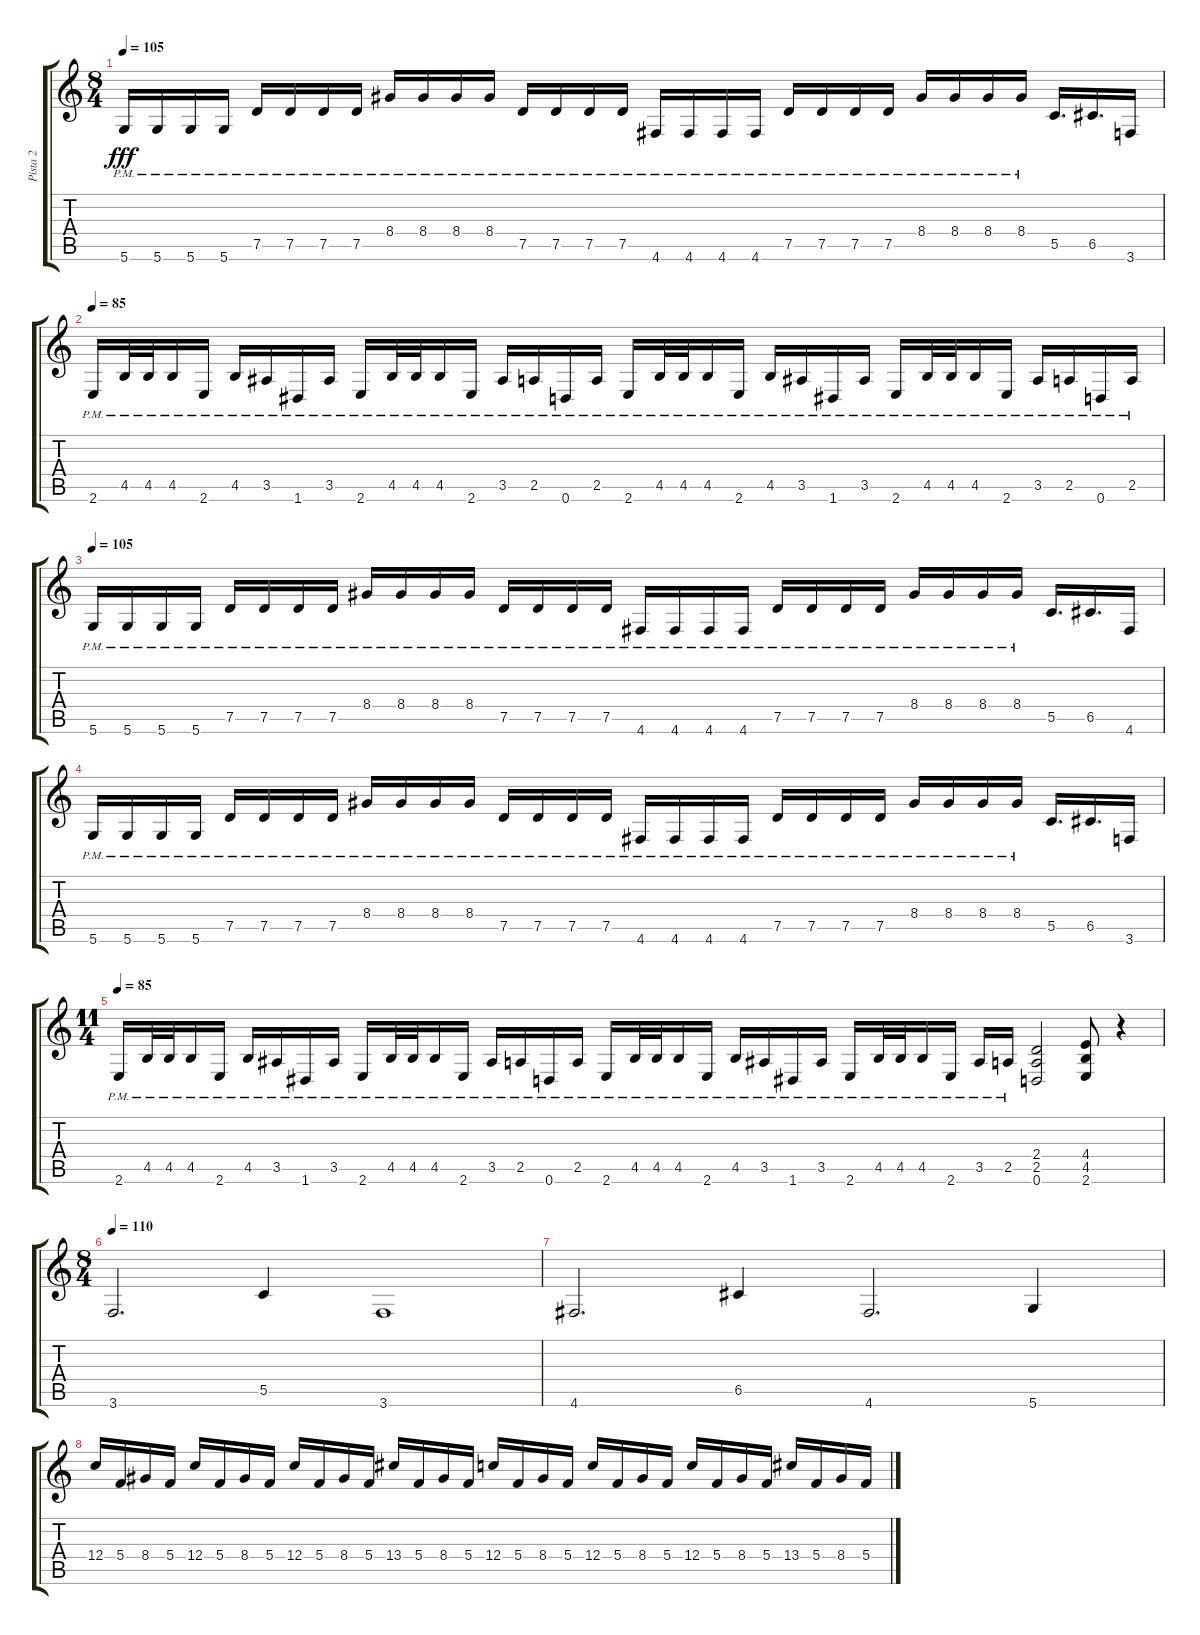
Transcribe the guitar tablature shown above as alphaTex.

\track ("Pista 2" "Pista 2") {instrument distortionguitar}
\staff {score tabs}
\tuning (D4 A3 F3 C3 G2 D2) {hide}
\ts (8 4)
\tempo 105
\clef g2
\ks c
5.6{pm}.16{dy fff} 5.6{pm}.16 5.6{pm}.16 5.6{pm}.16 7.5{pm}.16 7.5{pm}.16 7.5{pm}.16 7.5{pm}.16 8.4{pm}.16 8.4{pm}.16 8.4{pm}.16 8.4{pm}.16 7.5{pm}.16 7.5{pm}.16 7.5{pm}.16 7.5{pm}.16 4.6{pm}.16 4.6{pm}.16 4.6{pm}.16 4.6{pm}.16 7.5{pm}.16 7.5{pm}.16 7.5{pm}.16 7.5{pm}.16 8.4{pm}.16 8.4{pm}.16 8.4{pm}.16 8.4{pm}.16 5.5.16{d} 6.5.16{d} 3.6.16 |
\tempo 85
2.6{pm}.16 4.5{pm}.32 4.5{pm}.32 4.5{pm}.16 2.6{pm}.16 4.5{pm}.16 3.5{pm}.16 1.6{pm}.16 3.5{pm}.16 2.6{pm}.16 4.5{pm}.32 4.5{pm}.32 4.5{pm}.16 2.6{pm}.16 3.5{pm}.16 2.5{pm}.16 0.6{pm}.16 2.5{pm}.16 2.6{pm}.16 4.5{pm}.32 4.5{pm}.32 4.5{pm}.16 2.6{pm}.16 4.5{pm}.16 3.5{pm}.16 1.6{pm}.16 3.5{pm}.16 2.6{pm}.16 4.5{pm}.32 4.5{pm}.32 4.5{pm}.16 2.6{pm}.16 3.5{pm}.16 2.5{pm}.16 0.6{pm}.16 2.5{pm}.16 |
\tempo 105
5.6{pm}.16 5.6{pm}.16 5.6{pm}.16 5.6{pm}.16 7.5{pm}.16 7.5{pm}.16 7.5{pm}.16 7.5{pm}.16 8.4{pm}.16 8.4{pm}.16 8.4{pm}.16 8.4{pm}.16 7.5{pm}.16 7.5{pm}.16 7.5{pm}.16 7.5{pm}.16 4.6{pm}.16 4.6{pm}.16 4.6{pm}.16 4.6{pm}.16 7.5{pm}.16 7.5{pm}.16 7.5{pm}.16 7.5{pm}.16 8.4{pm}.16 8.4{pm}.16 8.4{pm}.16 8.4{pm}.16 5.5.16{d} 6.5.16{d} 4.6.16 |
5.6{pm}.16 5.6{pm}.16 5.6{pm}.16 5.6{pm}.16 7.5{pm}.16 7.5{pm}.16 7.5{pm}.16 7.5{pm}.16 8.4{pm}.16 8.4{pm}.16 8.4{pm}.16 8.4{pm}.16 7.5{pm}.16 7.5{pm}.16 7.5{pm}.16 7.5{pm}.16 4.6{pm}.16 4.6{pm}.16 4.6{pm}.16 4.6{pm}.16 7.5{pm}.16 7.5{pm}.16 7.5{pm}.16 7.5{pm}.16 8.4{pm}.16 8.4{pm}.16 8.4{pm}.16 8.4{pm}.16 5.5.16{d} 6.5.16{d} 3.6.16 |
\ts (11 4)
\tempo 85
2.6{pm}.16 4.5{pm}.32 4.5{pm}.32 4.5{pm}.16 2.6{pm}.16 4.5{pm}.16 3.5{pm}.16 1.6{pm}.16 3.5{pm}.16 2.6{pm}.16 4.5{pm}.32 4.5{pm}.32 4.5{pm}.16 2.6{pm}.16 3.5{pm}.16 2.5{pm}.16 0.6{pm}.16 2.5{pm}.16 2.6{pm}.16 4.5{pm}.32 4.5{pm}.32 4.5{pm}.16 2.6{pm}.16 4.5{pm}.16 3.5{pm}.16 1.6{pm}.16 3.5{pm}.16 2.6{pm}.16 4.5{pm}.32 4.5{pm}.32 4.5{pm}.16 2.6{pm}.16 3.5{pm}.16 2.5{pm}.16 (2.4 2.5 0.6).2 (4.4 4.5 2.6).8 r.4 |
\ts (8 4)
\tempo 110
3.6.2{d} 5.5.4 3.6.1 |
4.6.2{d} 6.5.4 4.6.2{d} 5.6.4 |
12.4.16 5.4.16 8.4.16 5.4.16 12.4.16 5.4.16 8.4.16 5.4.16 12.4.16 5.4.16 8.4.16 5.4.16 13.4.16 5.4.16 8.4.16 5.4.16 12.4.16 5.4.16 8.4.16 5.4.16 12.4.16 5.4.16 8.4.16 5.4.16 12.4.16 5.4.16 8.4.16 5.4.16 13.4.16 5.4.16 8.4.16 5.4.16
